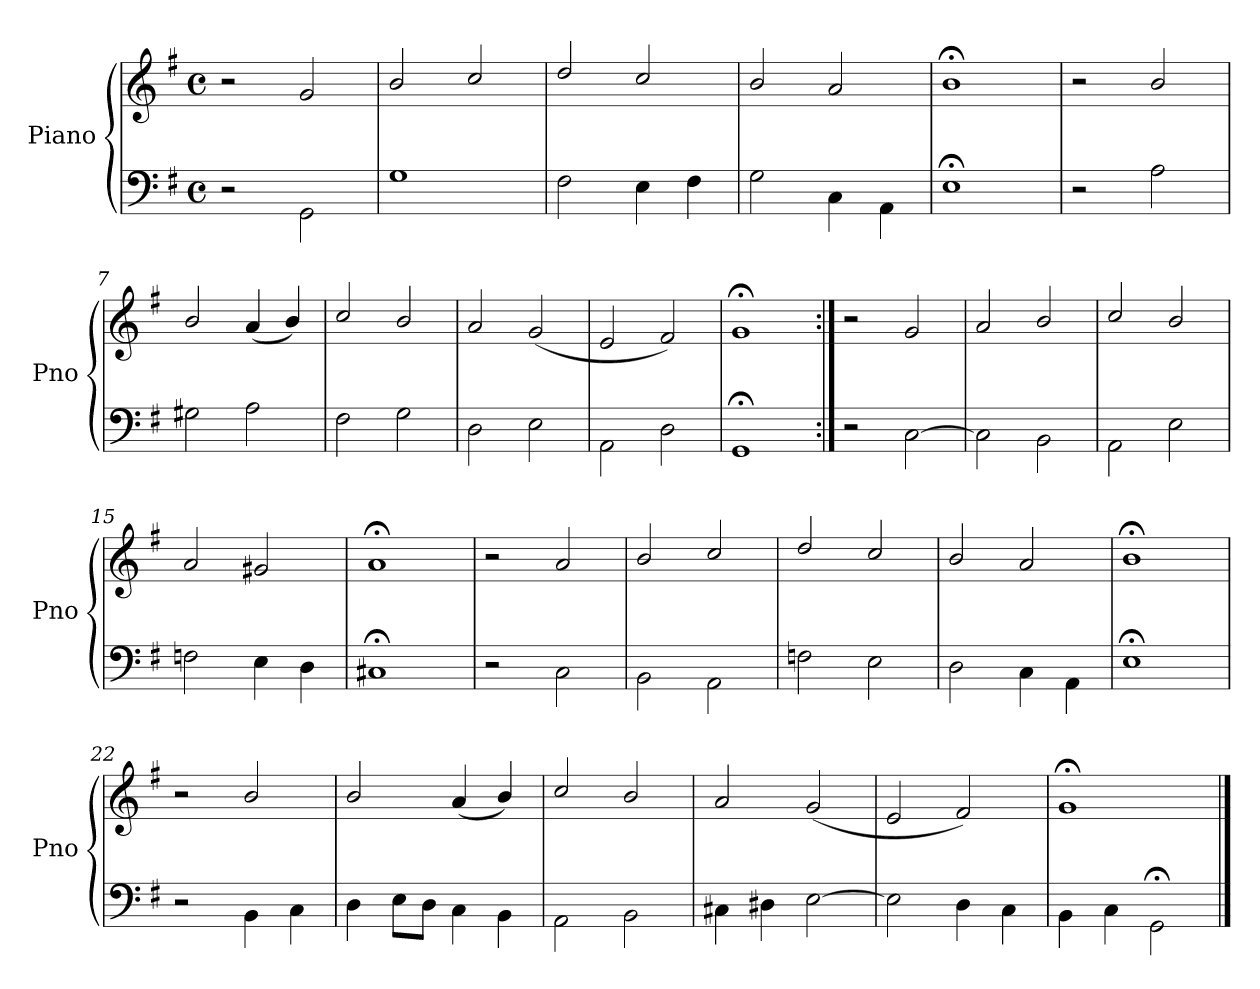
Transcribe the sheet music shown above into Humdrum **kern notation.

**kern	**kern
*part1	*part1
*staff2	*staff1
*I"Piano	*
*I'Pno	*
*clefF4	*clefG2
*k[f#]	*k[f#]
*G:	*G:
*M4/4	*M4/4
*met(c)	*met(c)
=1	=1
2r	2r
2GG\	2g/
=2	=2
1G\	2b/
.	2cc/
=3	=3
2F#\	2dd/
4E\	2cc/
4F#\	.
=4	=4
2G\	2b/
4C\	2a/
4AA\	.
=5	=5
1E;\	1b;</
=6	=6
2r	2r
2A\	2b/
=7	=7
2G#X\	2b/
2A\	(4a/
.	4b/)
=8	=8
2F#\	2cc/
2G\	2b/
=9	=9
2D\	2a/
2E\	(2g/
=10	=10
2AA\	2e/
2D\	2f#/)
=11	=11
1GG;\	1g;</
!!LO:LB:g=z
=12:|!	=12:|!
2r	2r
[<2C\	2g/
=13	=13
2C\]	2a/
2BB\	2b/
=14	=14
2AA\	2cc/
2E\	2b/
=15	=15
2Fn\	2a/
4E\	2g#X/
4D\	.
=16	=16
1C#X;\	1a;</
=17	=17
2r	2r
2C\	2a/
=18	=18
2BB\	2b/
2AA\	2cc/
=19	=19
2Fn\	2dd/
2E\	2cc/
=20	=20
2D\	2b/
4C\	2a/
4AA\	.
=21	=21
1E;\	1b;</
!!LO:PB:g=z
=22	=22
2r	2r
4BB\	2b/
4C\	.
=23	=23
4D\	2b/
8E\L	.
8D\J	.
4C\	(4a/
4BB\	4b/)
=24	=24
2AA\	2cc/
2BB\	2b/
=25	=25
4C#X\	2a/
4D#X\	.
[<2E\	(2g/
=26	=26
2E\]	2e/
4D\	2f#/)
4C\	.
=27	=27
4BB\	1g;</
4C\	.
2GG;\	.
==	==
*-	*-
